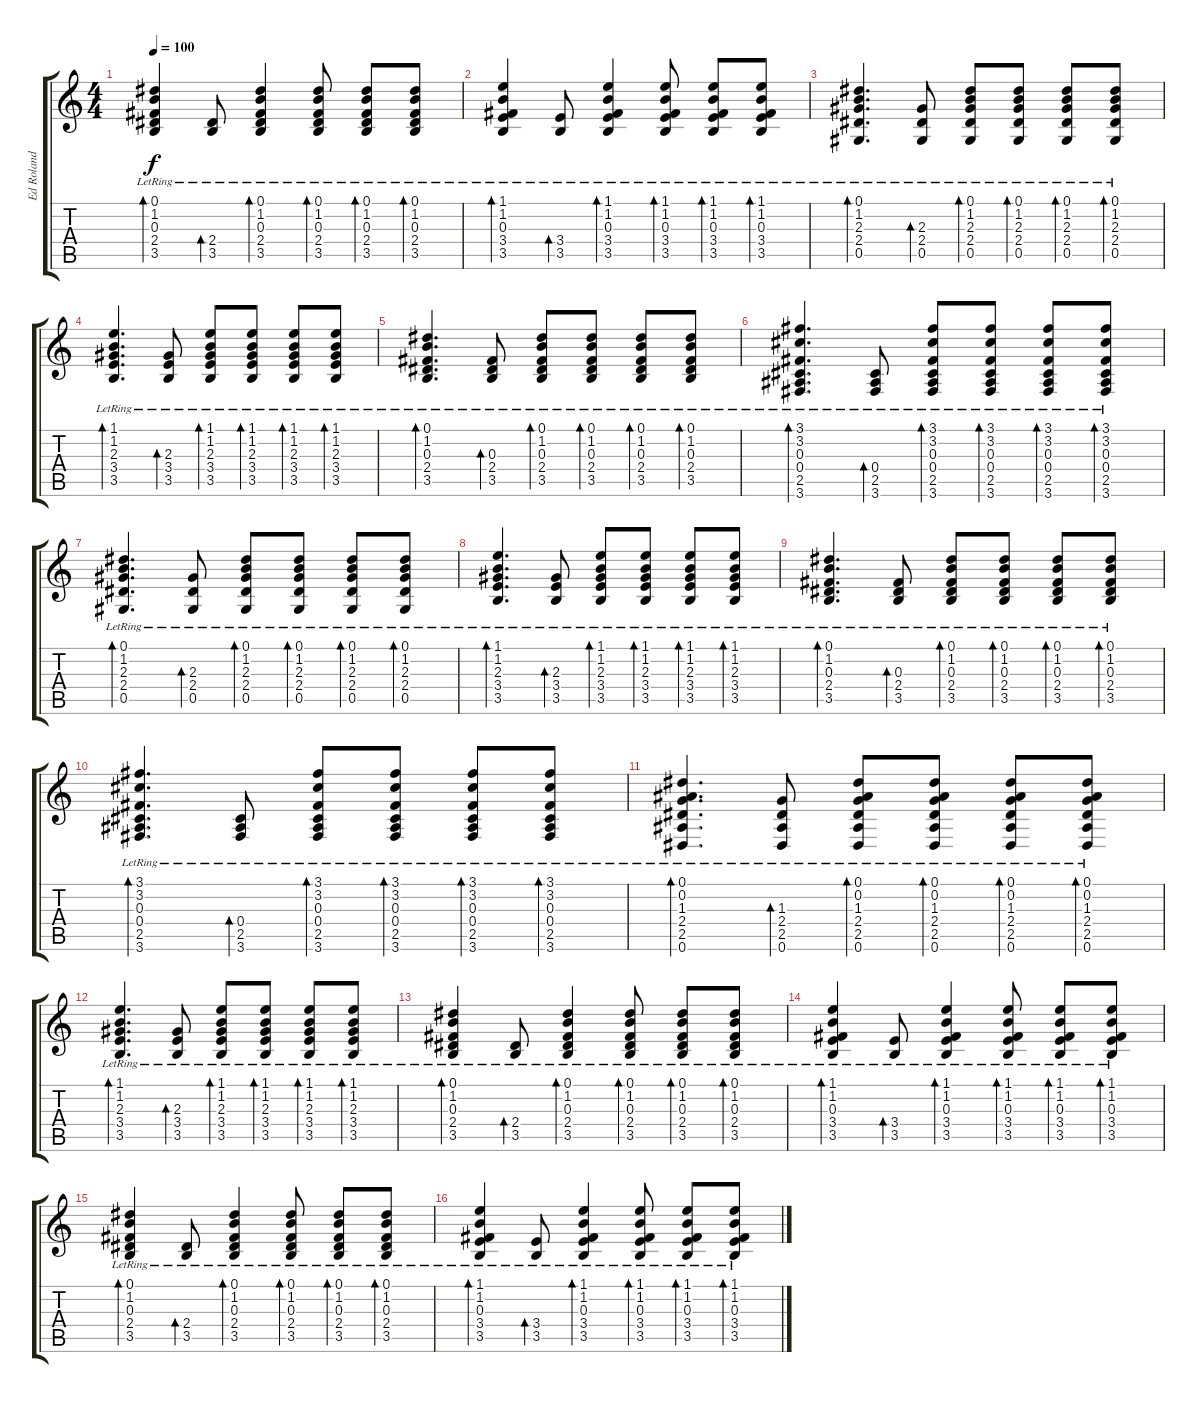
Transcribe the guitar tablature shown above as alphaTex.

\track ("Ed Roland" "Ed Roland") {instrument acousticguitarsteel}
\staff {score tabs}
\tuning (Eb4 Bb3 Gb3 Db3 Ab2 Eb2) {hide}
\ts (4 4)
\tempo 100
\clef g2
\ks c
(0.1{lr} 1.2{lr} 0.3{lr} 2.4{lr} 3.5{lr}).4{bd 120 dy f} (2.4{lr} 3.5{lr}).8{bd 120} (0.1{lr} 1.2{lr} 0.3{lr} 2.4{lr} 3.5{lr}).4{bd 120} (0.1{lr} 1.2{lr} 0.3{lr} 2.4{lr} 3.5{lr}).8{bd 60} (0.1{lr} 1.2{lr} 0.3{lr} 2.4{lr} 3.5{lr}).8{bd 60} (0.1{lr} 1.2{lr} 0.3{lr} 2.4{lr} 3.5{lr}).8{bd 60} |
(1.1{lr} 1.2{lr} 0.3{lr} 3.4{lr} 3.5{lr}).4{bd 120} (3.4{lr} 3.5{lr}).8{bd 120} (1.1{lr} 1.2{lr} 0.3{lr} 3.4{lr} 3.5{lr}).4{bd 120} (1.1{lr} 1.2{lr} 0.3{lr} 3.4{lr} 3.5{lr}).8{bd 60} (1.1{lr} 1.2{lr} 0.3{lr} 3.4{lr} 3.5{lr}).8{bd 60} (1.1{lr} 1.2{lr} 0.3{lr} 3.4{lr} 3.5{lr}).8{bd 60} |
(0.1{lr} 1.2{lr} 2.3{lr} 2.4{lr} 0.5{lr}).4{d bd 120} (2.3 2.4{lr} 0.5{lr}).8{bd 120} (0.1{lr} 1.2{lr} 2.3{lr} 2.4{lr} 0.5{lr}).8{bd 120} (0.1{lr} 1.2{lr} 2.3{lr} 2.4{lr} 0.5{lr}).8{bd 60} (0.1{lr} 1.2{lr} 2.3{lr} 2.4{lr} 0.5{lr}).8{bd 120} (0.1{lr} 1.2{lr} 2.3{lr} 2.4{lr} 0.5{lr}).8{bd 120} |
(1.1{lr} 1.2{lr} 2.3{lr} 3.4{lr} 3.5{lr}).4{d bd 120} (2.3 3.4{lr} 3.5{lr}).8{bd 120} (1.1{lr} 1.2{lr} 2.3{lr} 3.4{lr} 3.5{lr}).8{bd 120} (1.1{lr} 1.2{lr} 2.3{lr} 3.4{lr} 3.5{lr}).8{bd 60} (1.1{lr} 1.2{lr} 2.3{lr} 3.4{lr} 3.5{lr}).8{bd 120} (1.1{lr} 1.2{lr} 2.3{lr} 3.4{lr} 3.5{lr}).8{bd 120} |
(0.1{lr} 1.2{lr} 0.3{lr} 2.4{lr} 3.5{lr}).4{d bd 120} (0.3 2.4{lr} 3.5{lr}).8{bd 120} (0.1{lr} 1.2{lr} 0.3{lr} 2.4{lr} 3.5{lr}).8{bd 120} (0.1{lr} 1.2{lr} 0.3{lr} 2.4{lr} 3.5{lr}).8{bd 60} (0.1{lr} 1.2{lr} 0.3{lr} 2.4{lr} 3.5{lr}).8{bd 120} (0.1{lr} 1.2{lr} 0.3{lr} 2.4{lr} 3.5{lr}).8{bd 120} |
(3.1{lr} 3.2{lr} 0.3{lr} 0.4{lr} 2.5{lr} 3.6).4{d bd 120} (0.4{lr} 2.5{lr} 3.6).8{bd 120} (3.1{lr} 3.2{lr} 0.3{lr} 0.4{lr} 2.5{lr} 3.6).8{bd 120} (3.1{lr} 3.2{lr} 0.3{lr} 0.4{lr} 2.5{lr} 3.6).8{bd 120} (3.1{lr} 3.2{lr} 0.3{lr} 0.4{lr} 2.5{lr} 3.6).8{bd 60} (3.1{lr} 3.2{lr} 0.3{lr} 0.4{lr} 2.5{lr} 3.6).8{bd 120} |
(0.1{lr} 1.2{lr} 2.3{lr} 2.4{lr} 0.5{lr}).4{d bd 120} (2.3 2.4{lr} 0.5{lr}).8{bd 120} (0.1{lr} 1.2{lr} 2.3{lr} 2.4{lr} 0.5{lr}).8{bd 120} (0.1{lr} 1.2{lr} 2.3{lr} 2.4{lr} 0.5{lr}).8{bd 60} (0.1{lr} 1.2{lr} 2.3{lr} 2.4{lr} 0.5{lr}).8{bd 120} (0.1{lr} 1.2{lr} 2.3{lr} 2.4{lr} 0.5{lr}).8{bd 120} |
(1.1{lr} 1.2{lr} 2.3{lr} 3.4{lr} 3.5{lr}).4{d bd 120} (2.3 3.4{lr} 3.5{lr}).8{bd 120} (1.1{lr} 1.2{lr} 2.3{lr} 3.4{lr} 3.5{lr}).8{bd 120} (1.1{lr} 1.2{lr} 2.3{lr} 3.4{lr} 3.5{lr}).8{bd 60} (1.1{lr} 1.2{lr} 2.3{lr} 3.4{lr} 3.5{lr}).8{bd 120} (1.1{lr} 1.2{lr} 2.3{lr} 3.4{lr} 3.5{lr}).8{bd 120} |
(0.1{lr} 1.2{lr} 0.3{lr} 2.4{lr} 3.5{lr}).4{d bd 120} (0.3 2.4{lr} 3.5{lr}).8{bd 120} (0.1{lr} 1.2{lr} 0.3{lr} 2.4{lr} 3.5{lr}).8{bd 120} (0.1{lr} 1.2{lr} 0.3{lr} 2.4{lr} 3.5{lr}).8{bd 60} (0.1{lr} 1.2{lr} 0.3{lr} 2.4{lr} 3.5{lr}).8{bd 120} (0.1{lr} 1.2{lr} 0.3{lr} 2.4{lr} 3.5{lr}).8{bd 120} |
(3.1{lr} 3.2{lr} 0.3{lr} 0.4{lr} 2.5{lr} 3.6).4{d bd 120} (0.4{lr} 2.5{lr} 3.6).8{bd 120} (3.1{lr} 3.2{lr} 0.3{lr} 0.4{lr} 2.5{lr} 3.6).8{bd 120} (3.1{lr} 3.2{lr} 0.3{lr} 0.4{lr} 2.5{lr} 3.6).8{bd 120} (3.1{lr} 3.2{lr} 0.3{lr} 0.4{lr} 2.5{lr} 3.6).8{bd 60} (3.1{lr} 3.2{lr} 0.3{lr} 0.4{lr} 2.5{lr} 3.6).8{bd 120} |
(0.1{lr} 0.2{lr} 1.3{lr} 2.4{lr} 2.5{lr} 0.6).4{d bd 120} (1.3 2.4{lr} 2.5{lr} 0.6).8{bd 120} (0.1 0.2{lr} 1.3{lr} 2.4{lr} 2.5{lr} 0.6).8{bd 120} (0.1{lr} 0.2{lr} 1.3{lr} 2.4{lr} 2.5{lr} 0.6).8{bd 60} (0.1{lr} 0.2{lr} 1.3{lr} 2.4{lr} 2.5{lr} 0.6).8{bd 120} (0.1{lr} 0.2{lr} 1.3{lr} 2.4{lr} 2.5{lr} 0.6).8{bd 120} |
(1.1{lr} 1.2{lr} 2.3{lr} 3.4{lr} 3.5{lr}).4{d bd 120} (2.3 3.4{lr} 3.5{lr}).8{bd 120} (1.1{lr} 1.2{lr} 2.3{lr} 3.4{lr} 3.5{lr}).8{bd 120} (1.1{lr} 1.2{lr} 2.3{lr} 3.4{lr} 3.5{lr}).8{bd 60} (1.1{lr} 1.2{lr} 2.3{lr} 3.4{lr} 3.5{lr}).8{bd 120} (1.1{lr} 1.2{lr} 2.3{lr} 3.4{lr} 3.5{lr}).8{bd 120} |
(0.1{lr} 1.2{lr} 0.3{lr} 2.4{lr} 3.5{lr}).4{bd 120} (2.4{lr} 3.5{lr}).8{bd 120} (0.1{lr} 1.2{lr} 0.3{lr} 2.4{lr} 3.5{lr}).4{bd 120} (0.1{lr} 1.2{lr} 0.3{lr} 2.4{lr} 3.5{lr}).8{bd 60} (0.1{lr} 1.2{lr} 0.3{lr} 2.4{lr} 3.5{lr}).8{bd 60} (0.1{lr} 1.2{lr} 0.3{lr} 2.4{lr} 3.5{lr}).8{bd 60} |
(1.1{lr} 1.2{lr} 0.3{lr} 3.4{lr} 3.5{lr}).4{bd 120} (3.4{lr} 3.5{lr}).8{bd 120} (1.1{lr} 1.2{lr} 0.3{lr} 3.4{lr} 3.5{lr}).4{bd 120} (1.1{lr} 1.2{lr} 0.3{lr} 3.4{lr} 3.5{lr}).8{bd 60} (1.1{lr} 1.2{lr} 0.3{lr} 3.4{lr} 3.5{lr}).8{bd 60} (1.1{lr} 1.2{lr} 0.3{lr} 3.4{lr} 3.5{lr}).8{bd 60} |
(0.1{lr} 1.2{lr} 0.3{lr} 2.4{lr} 3.5{lr}).4{bd 120} (2.4{lr} 3.5{lr}).8{bd 120} (0.1{lr} 1.2{lr} 0.3{lr} 2.4{lr} 3.5{lr}).4{bd 120} (0.1{lr} 1.2{lr} 0.3{lr} 2.4{lr} 3.5{lr}).8{bd 60} (0.1{lr} 1.2{lr} 0.3{lr} 2.4{lr} 3.5{lr}).8{bd 60} (0.1{lr} 1.2{lr} 0.3{lr} 2.4{lr} 3.5{lr}).8{bd 60} |
(1.1{lr} 1.2{lr} 0.3{lr} 3.4{lr} 3.5{lr}).4{bd 120} (3.4{lr} 3.5{lr}).8{bd 120} (1.1{lr} 1.2{lr} 0.3{lr} 3.4{lr} 3.5{lr}).4{bd 120} (1.1{lr} 1.2{lr} 0.3{lr} 3.4{lr} 3.5{lr}).8{bd 60} (1.1{lr} 1.2{lr} 0.3{lr} 3.4{lr} 3.5{lr}).8{bd 60} (1.1{lr} 1.2{lr} 0.3{lr} 3.4{lr} 3.5{lr}).8{bd 60}
